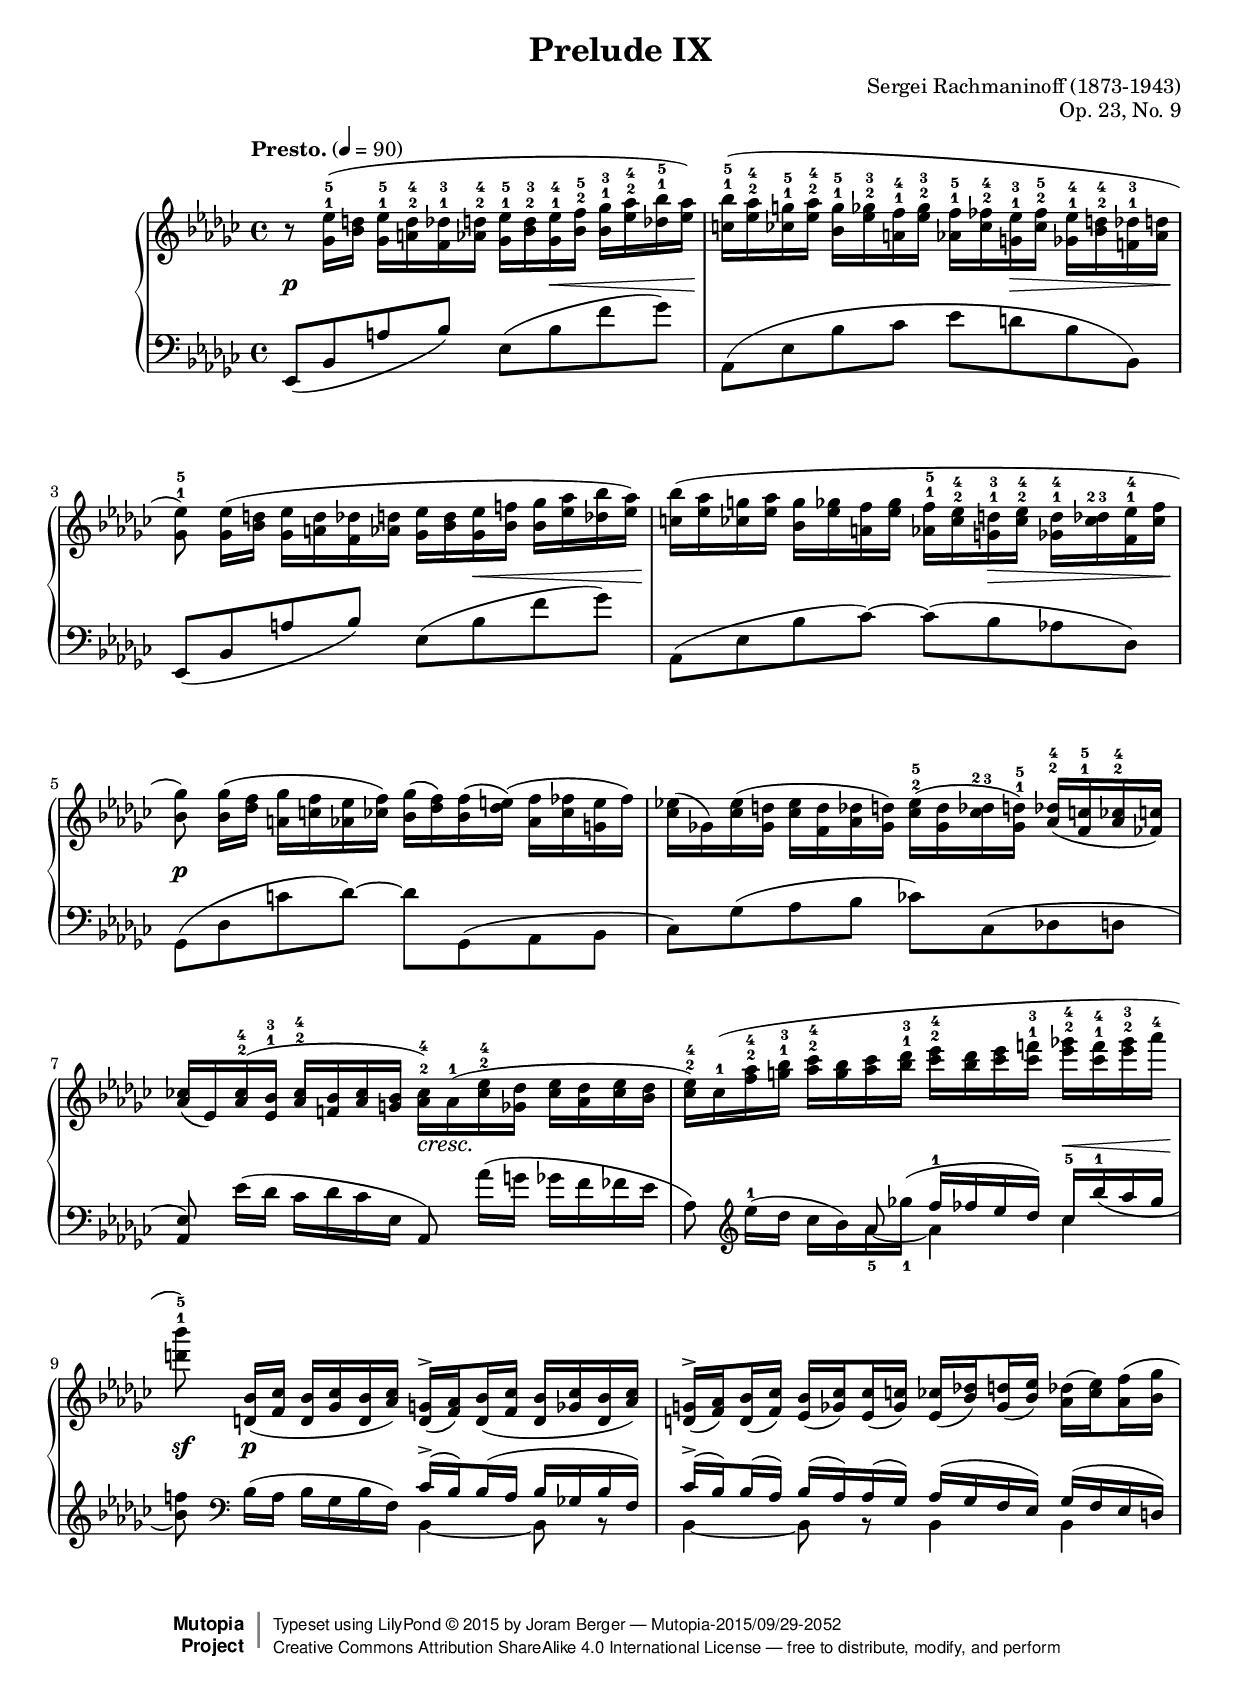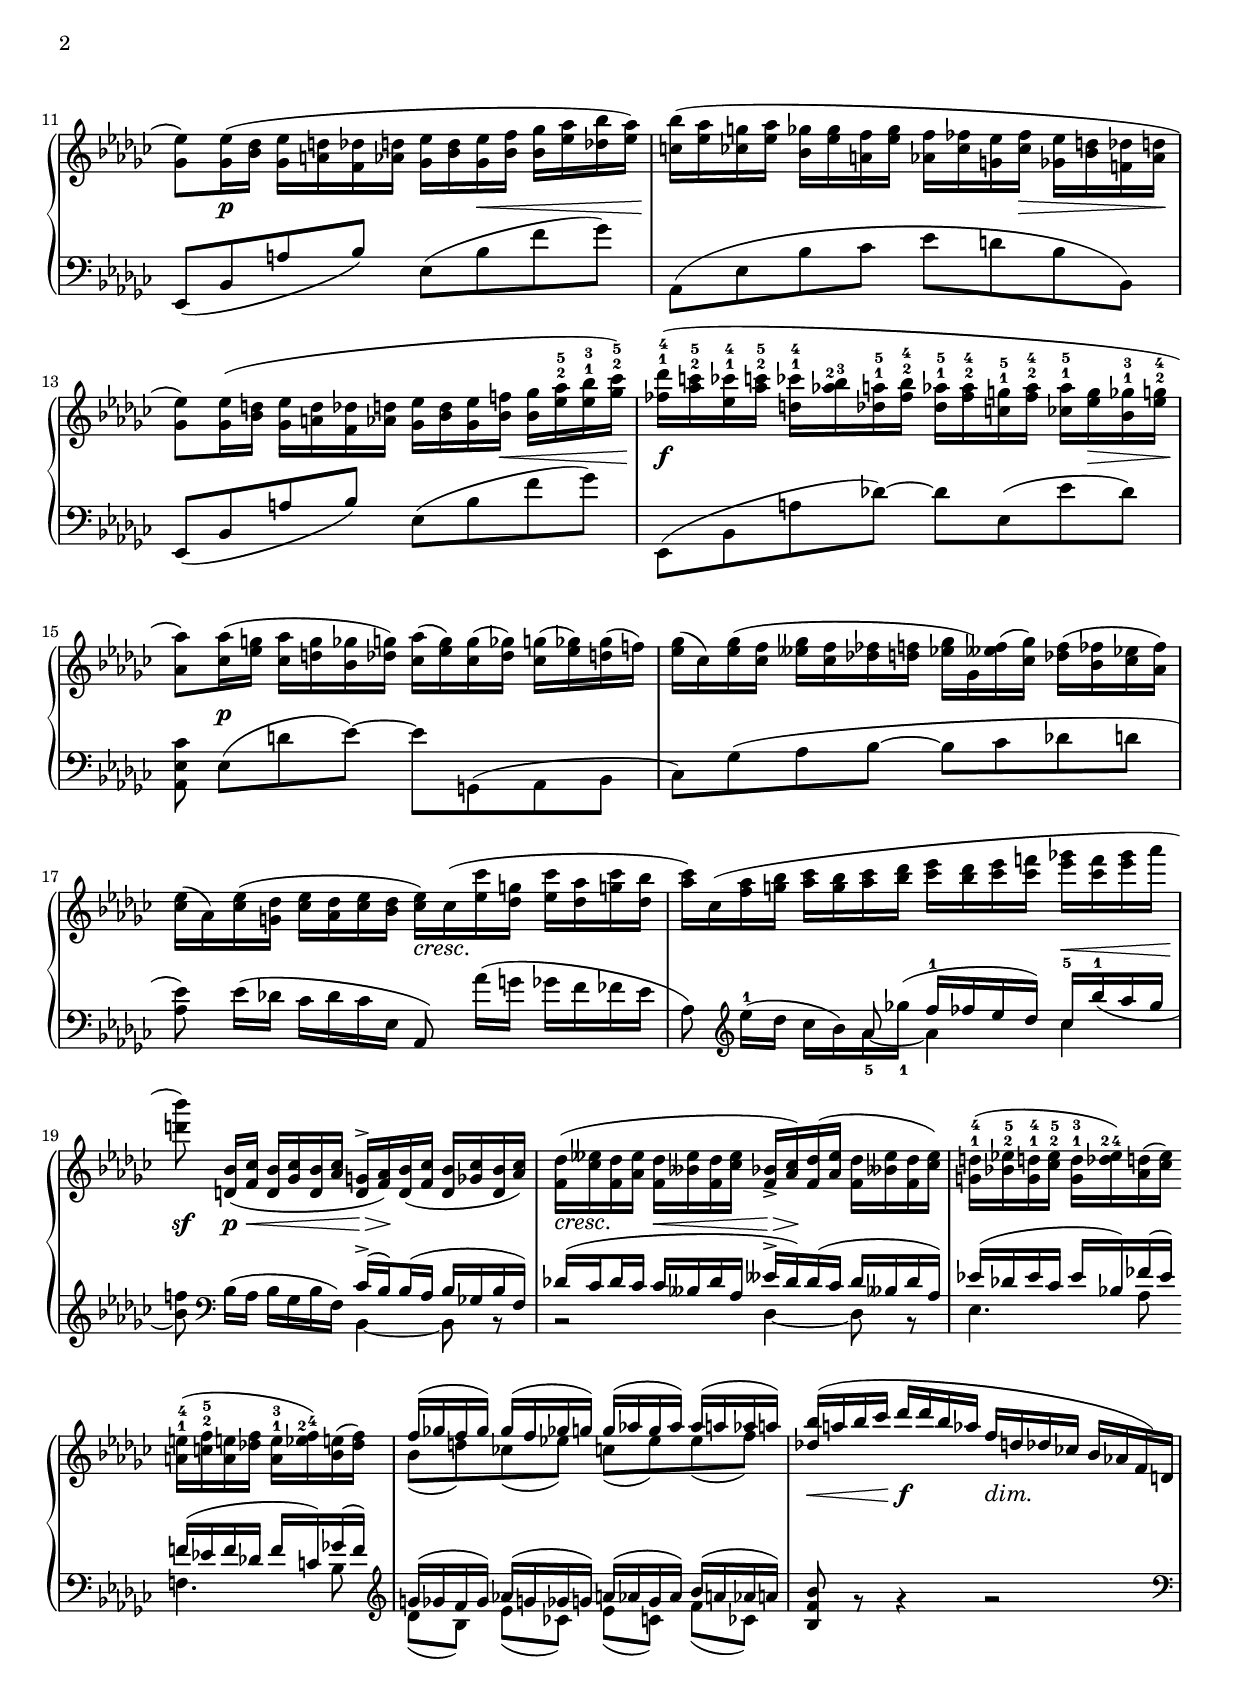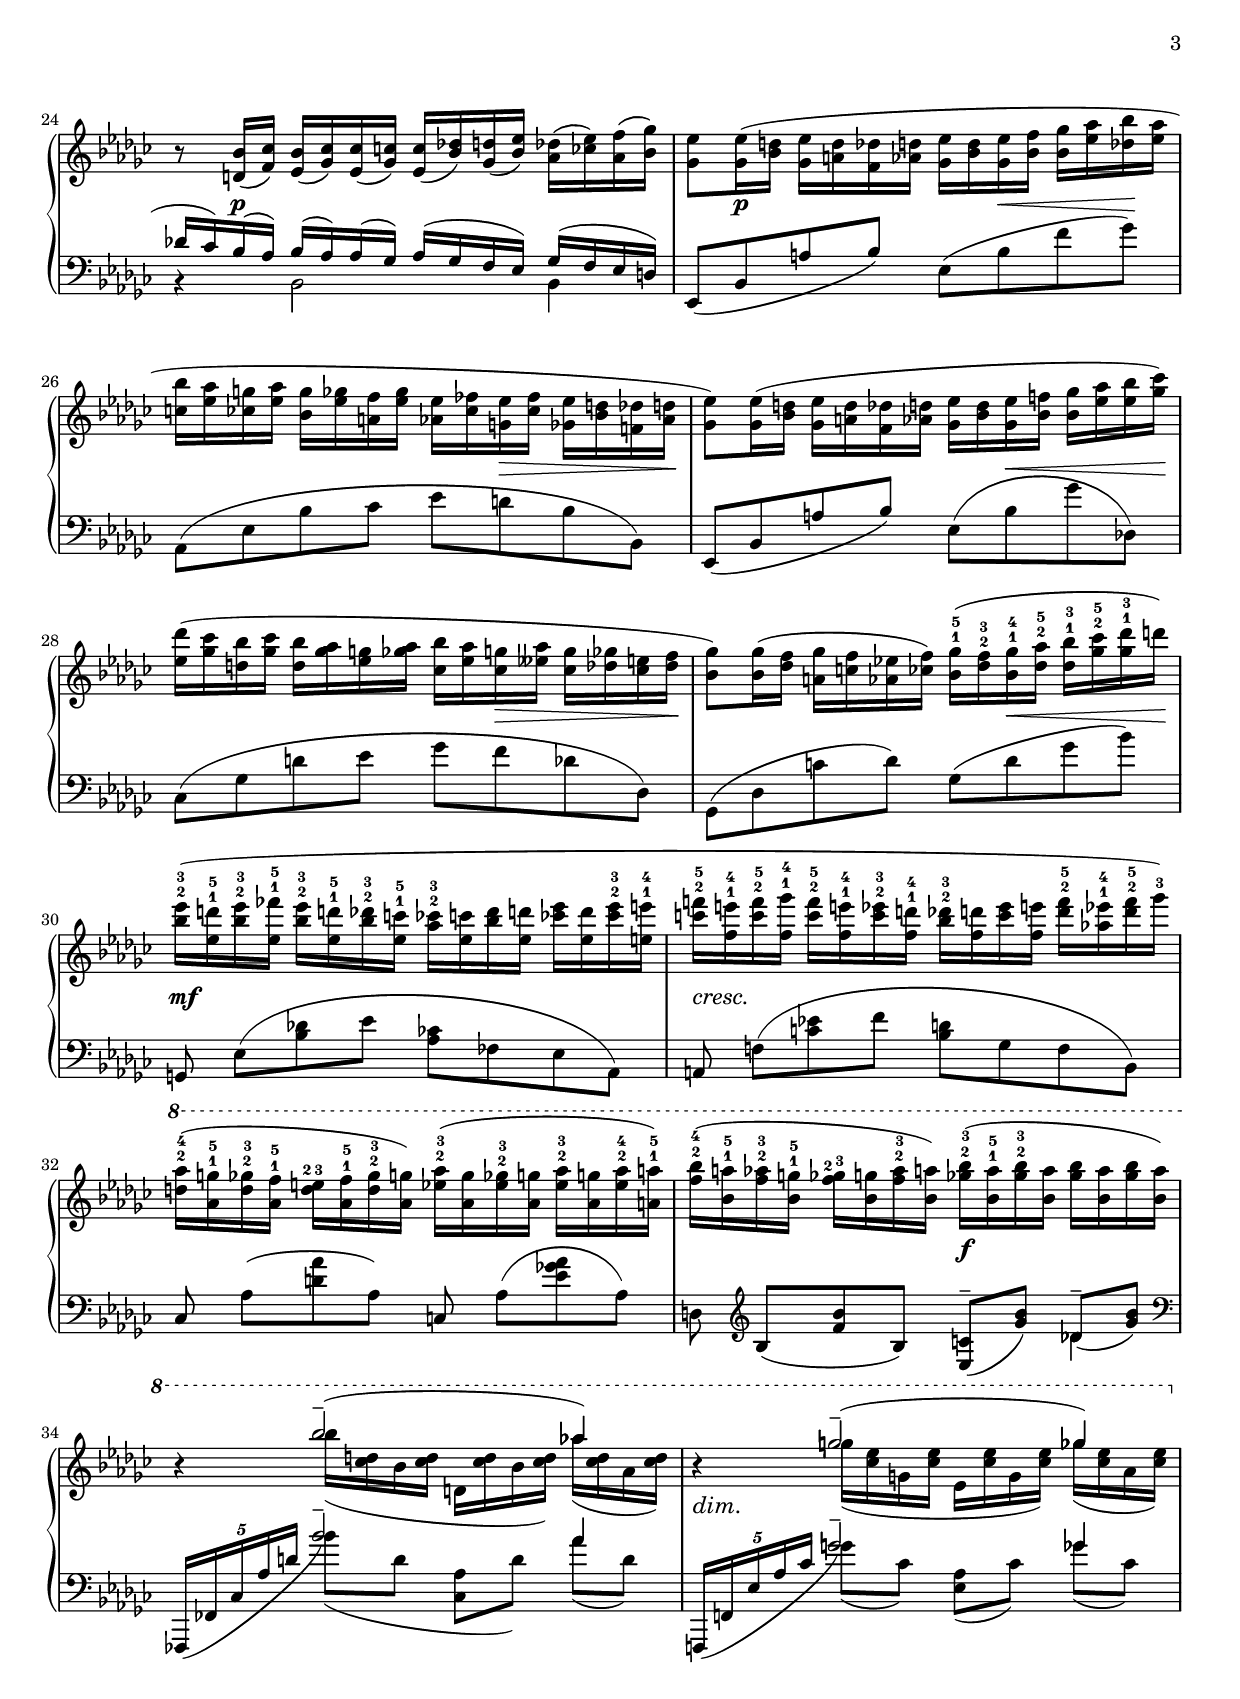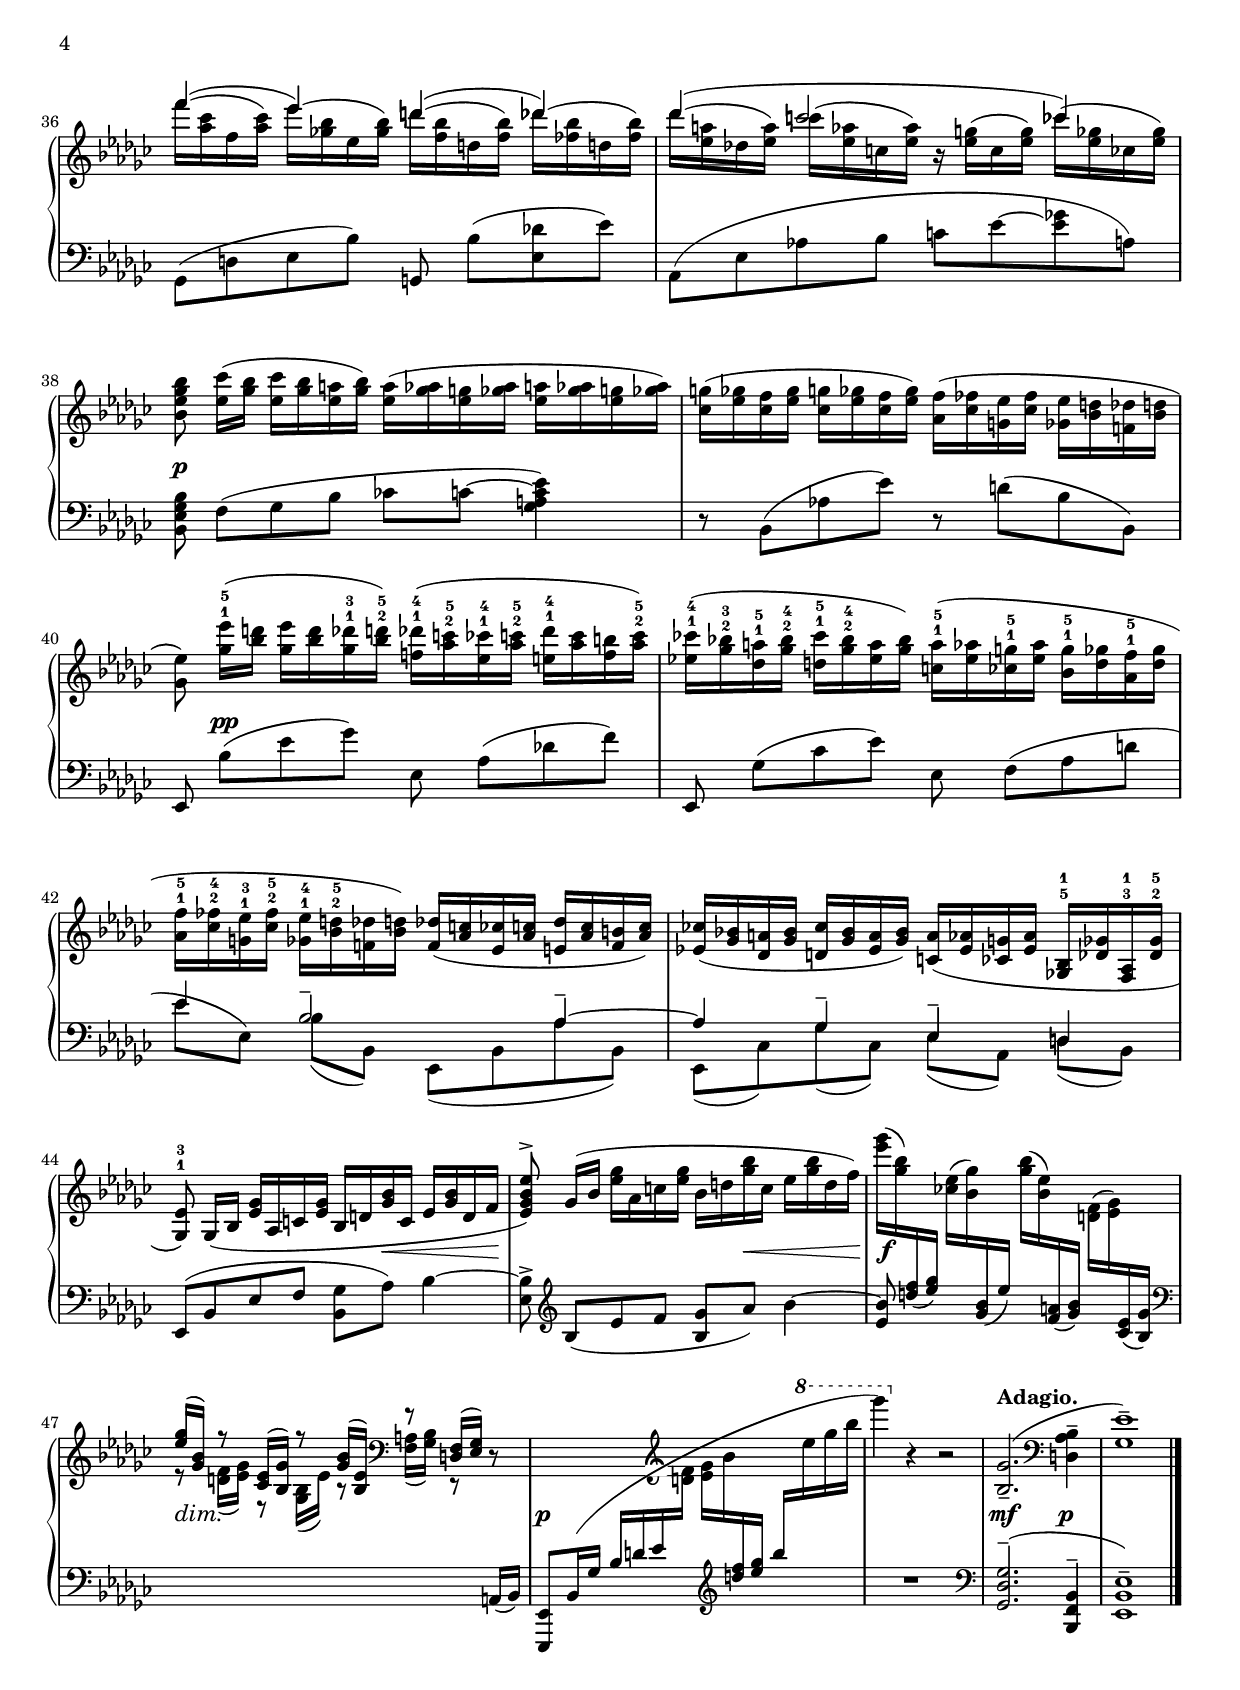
%%--------------------------------------------------------------------
% LilyPond typesetting of Rachmaninoff Prelude Op. 23 No. 5
%%--------------------------------------------------------------------

\version "2.19.17"
\language "deutsch"
\include "articulate.ly"

%\include "editorial-tools/edition-engraver/definitions.ily"

squeezeNotation = {
  \temporary \override Staff.AccidentalPlacement #'right-padding = #-0.05
  
  % TODO: also override LedgerLineSpanner.minimum-length-fraction
  
  % TODO: should use narrow accidentals when they're available,
  % http://code.google.com/p/lilypond/issues/detail?id=2203
  % TODO: only make the override if the stencil exists
  % (currently the function fails when the stencil is empty).
  \temporary \override Staff.Accidental #'stencil =
  #(lambda (grob)
     (ly:stencil-scale (ly:accidental-interface::print grob) 0.92 1))
  
  % TODO: design a narrow notehead glyph??
  % TODO: only make the override if the stencil exists
  % (currently the function fails when the stencil is empty).
  \temporary \override Staff.NoteHead #'stencil =
  #(lambda (grob)
     (ly:stencil-scale (ly:note-head::print grob) 0.96 1.02))
  
  % also, change tracking between letters (there is some snippet doing this)
  % TODO: only make the override if the stencil exists
  % (currently the function fails when the stencil is empty).
  \temporary \override Lyrics.LyricText #'stencil =
  #(lambda (grob)
     (ly:stencil-scale (lyric-text::print grob) 0.92 1))
}


% values between 17 and 19 look acceptable for A4 paper (some tweaks needed though)
% a compromise has to be found that fits on US letter paper, too
#(set-global-staff-size 18.0)

%----- Notes ---------------------------------------------------------
% - the choice between r and s in voices follows the Gutheil source,
%   however, LilyPond prefers to put them them in the order of the
%   voices, i.e. mostly below the staff.
% - stems and articulations are not always consistent in the source
% - the maintainer does not recommend the original tempo

%----- Known problems ------------------------------------------------
% - midi is not nice
% - quite some slurs would need further adjustments (\shape)
% - some hairpins could be better aligned (extra-offset)
% - there are many semiquaver rests at odd places
% - a larger staff size would be possible if clef changes required
%   less space (cf. m. 69 - 71). This would reduce the white space
%   between staves
% - there are 'Impossible or ambiguous (de)crescendo in MIDI.' errors
% - there may be typos

%--------Definitions and shorthands

%\include "openlilylib"
%\useLibrary Stylesheets
%\useNotationFont Greyerzer
%\displayNotationFonts

% shrink hairpin (like in second measure)
hairpin = {
  \once \override Hairpin.extra-offset = #'(0 . -0.8)
  \once \override Hairpin.height = 0.5
}

% same for the lower voice
hairpinII = {
  \once \override Hairpin.height = 0.5
}

shpeSL =  \shape #'((1 . -0.6) (1 . -0.8) (0 . 0) (0 . 0)) Slur

% switch from upper staff (main droite) to lower (main gauche) and vice versa
mg = { \change Staff = "mg" \voiceOne }
md = { \change Staff = "md" \voiceTwo }

% merge note heads of same pitches from different voices like in measure 41
merge = {
  \once \override Staff.NoteColumn.force-hshift = 0
}

% new dynamic mark: ff with white background for measure 24
whiteff = #(make-dynamic-script #{
  \markup \whiteout \pad-markup #0.4 \dynamic ff
#})

% new dynamic mark: pp leggiero for measure 84
ppLeg = #(make-dynamic-script #{
  \markup {
    \dynamic pp
    \with-dimensions #'(0 . 0) #'(0 . 0)
    \normal-text \italic leggiero
  }
#})

whit = 
\tweak #'extra-offset #'(0 . -4.4)
\tweak #'X-offset #-3.3
\tweak #'color #white
\tweak #'outside-staff-priority ##f
^\markup \rounded-box "  "

% move dynamics (either in x and y by a pair or in y by a number)
dyn =
#(define-music-function (parser location shift) (number-or-pair?)
   (_i "Shift dynamics.")
   (if (pair? shift)
       #{
         \once \override DynamicText.extra-offset = $shift
         \once \override DynamicTextSpanner.extra-offset = $shift
         \once \override Hairpin.extra-offset = $shift
       #}
       #{
         \once \override DynamicText.extra-offset = #(cons 0 shift)
         \once \override DynamicTextSpanner.extra-offset = #(cons 0 shift)
         \once \override Hairpin.extra-offset = #(cons 0 shift)
       #}))


% paper and header -------------------------------------

\paper {
  top-margin = 6\mm                              %-minimum top-margin: 8mm
  bottom-margin = 6\mm
  top-markup-spacing.basic-distance = #6         %-dist. from bottom of top margin to the first markup/title
  markup-system-spacing.basic-distance = #5      %-dist. from header/title to first system
  top-system-spacing.basic-distance = #12        %-dist. from top margin to system in pages with no titles
  last-bottom-spacing.basic-distance = #12       %-pads music from copyright block
  last-bottom-spacing.minimum-distance = #0
  ragged-last = ##f
  ragged-bottom = ##f
  ragged-last-bottom = ##f
  page-count = #4
}

\header {
  % visible headers
  title = "Prelude IX"
  composer = "Sergei Rachmaninoff (1873-1943)"
  opus = "Op. 23, No. 9"

  % meta information and Mutopia headers
  date = "1901"
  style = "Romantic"
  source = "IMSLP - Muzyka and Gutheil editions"
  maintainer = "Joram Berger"
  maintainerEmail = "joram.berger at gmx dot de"
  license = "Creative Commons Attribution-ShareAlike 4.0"
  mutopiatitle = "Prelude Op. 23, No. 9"
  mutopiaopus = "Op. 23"
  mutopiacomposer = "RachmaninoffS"
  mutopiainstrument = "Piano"

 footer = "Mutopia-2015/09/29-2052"
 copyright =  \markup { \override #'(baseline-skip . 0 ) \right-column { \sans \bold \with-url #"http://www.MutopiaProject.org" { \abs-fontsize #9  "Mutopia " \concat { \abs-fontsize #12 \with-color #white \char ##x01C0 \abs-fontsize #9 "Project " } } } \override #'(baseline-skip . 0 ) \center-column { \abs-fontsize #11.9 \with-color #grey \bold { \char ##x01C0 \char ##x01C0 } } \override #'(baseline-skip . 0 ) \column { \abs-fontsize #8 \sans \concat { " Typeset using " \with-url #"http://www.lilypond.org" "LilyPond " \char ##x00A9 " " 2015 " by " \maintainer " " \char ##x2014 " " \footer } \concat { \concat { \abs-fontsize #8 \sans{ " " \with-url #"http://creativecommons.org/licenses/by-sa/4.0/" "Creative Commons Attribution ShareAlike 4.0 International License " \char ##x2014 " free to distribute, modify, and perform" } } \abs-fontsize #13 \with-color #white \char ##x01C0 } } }
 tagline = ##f
}

%----- musical content -----------------------------------------------------------

% right hand, upper voice
RHand = \relative c'' {
  % page 1
    \overrideTimeSignatureSettings
        #'(4 . 4)          % timeSignatureFraction
        #'(1 . 16)        % baseMomentFraction
        #'(2 2 4 4 4)         % beatStructure
        #'()                % beamExceptions
  \set fingeringOrientations = #'(up)
  \override Fingering.avoid-slur = #'inside
  %\omit Fingering
  %\fingeringOrientations #'(up) 
  r8 <ges-1 es'-5>16( <b d> <ges-1 es'-5> <a-2 d-4> <f-1 des'-3> <as-2 d-4> 
  <ges-1 es'-5> <b-2 d-3> <ges-1 es'-4> <b-2 f'-5> <b-1 ges'-3> <es-2 as-4> <des-1 b'-5> <es as>) |
  <c-1 b'-5>( <es-2 as-4> <ces-1 g'-5> <es-2 as-4> <b-1 g'-5> <es-2 ges-3> <a,-1 f'-4> <es'-2 ges-3>
  <as,-1 f'-5> <ces-2 fes-4> <g-1 es'-3> <ces-2 fes-5> <ges-1 es'-4> <b-2 d-4> <f-1 des'-3> <as d>
  \once \override Fingering.avoid-slur = #'outside
  <ges-1 es'-5>8)\noBeam <ges es'>16( <b d> <ges es'> <a d> <f des'> <as d> 
  <ges es'> <b d> <ges es'> <b f'> <b ges'> <es as> <des b'> <es as>) |
  <c b'>( <es as> <ces g'> <es as> <b g'> <es ges> <a, f'> <es' ges>
  <as,-1 f'-5> <ces-2 es-4> <g-1 d'-3> <ces-2 es-4> <ges-1 d'-4> <ces-2 des-3> <f,-1 es'-4> <ces' f> |
  \revert Fingering.avoid-slur
  <b ges'>8)\noBeam q16( <des f> <a ges'> <c f> <as es'> <ces f>)
  <b ges'>( <des f>) <b f'>( <des e>) (<as f'> <ces fes> <g e'> fes') |
  <ces es>( ges) <ces es>( <ges d'> <ces es> <f, d'> <as des> <ges d'>)
  <ces-2 es-5>( <ges d'> <ces-2 des-3> <ges-1 d'-5>) <as-2 des-4>( <f-1 c'-5> <as-2 ces-4> <fes c'>)
  <as ces>( es) <as-2 ces-4>( <es-1 b'-3> <as-2 ces-4> <f b> <as ces> <g b>
  <as-2 ces-4>) as-1( <ces-2 es-4> <ges des'> <ces es> <as des> <ces es> <b des> |
  <ces-2 es-4>) 
  \override Fingering.avoid-slur = #'inside
  ces-1( <f-2 as-4> <g-1 b-3> <as-2 ces-4> <g b> <as ces> <b-1 des-3>
  <ces-2 es-4> <b des> <ces es> <ces-1 f-3> <es-2 ges-4> <ces-1 f-4> <es-2 ges-3> as-4
  <d,-1 b'-5>8)\noBeam <d,, b'>16( <f ces'> <d b'> <ges ces> <d b'> <as' ces>)
  \once\set subdivideBeams = ##t
  \set baseMoment = #(ly:make-moment 1/8)
  \set beatStructure = #'(2 2 2 2)
  <d, g>^>( <f as>) <d b'>( <f ces'> <d b'> <ges ces> <d b'> <as' ces>) |
  \set subdivideBeams = ##t
  <d, g>^>( <f as>) <d b'>( <f ces'>) <es b'>( <ges ces>) <es ces'>( <ges c>)
  <es ces'>( <b' des>) <ges d'>( <b es>) <as des>( <ces es>) <as f'>( <b ges'> |
  \set subdivideBeams = ##f
  
  % page 2
  <ges es'>8) q16( <b des> <ges es'> <a d> <f des'> <as d> 
  <ges es'> <b d> <ges es'> <b f'> <b ges'> <es as> <des b'> <es as>) |
  <c b'>( <es as> <ces g'> <es as> <b ges'> <es ges> <a, f'> <es' ges>
  <as, f'> <ces fes> <g es'> <ces fes> <ges es'> <b d> <f des'> <as d> |
  <ges es'>8) q16( <b d> <ges es'> <a d> <f des'> <as d>
  <ges es'> <b d> <ges es'> <b f'> <b ges'> <es-2 as-5> <es-1 b'-3> <ges-2 ces-5>) |
  <fes-1 des'-4>( <as-2 c-5> <es-1 ces'-4> <as-2 c-5> <d,-1 ces'-4> <as'-2 b-3> <des,-1 a'-5> <fes-2 b-4>
  <des-1 as'-5> <fes-2 as-4> <c-1 g'-5> <fes-2 as-4> <ces-1 as'-5> <es g> <b-1 ges'-3> <es-2 g-4> |
  <as, as'>8) <ces as'>16( <es g> <ces as'> <d g> <b ges'> <des g>)
  <ces as'>( <es g>) <ces g'>( <des ges>) <ces g'>( <es ges>) <d ges>( f) |
  <es ges>( ces) <es ges>( <ces f> <eses ges> <ces f> <des fes> <d f>
  <es ges> ges,) <eses' f>( <ces ges'>) <des f>( <b fes'> <ces es> <as fes'>)
  <ces es>( as) <ces es>( <g des'> <ces es> <as des> <ces es> <b des>
  <ces es>) ces( <es ces'> <des g> <es ces'> <des as'> <g ces> <des b'> |
  <as' ces>) ces,( <f as> <g b> <as ces> <g b> <as ces> <b des>
  <ces es> <b des> <ces es> <ces f> <es ges> <ces f> <es ges> as |
  <d, b'>8)\noBeam <d,, b'>16( <f ces'> <d b'> <ges ces> <d b'> <as' ces>
  <d, g>^> <f as>) <d b'>( <f ces'> <d b'> <ges ces> <d b'> <as' ces>) |
  <f des'>( <ces' eses> <f, des'> <as eses'> <f des'> <heses eses> <f des'> <ces' eses>
  <f, b>-> <as ces>) <f des'>( <as eses'> <f des'> <heses eses> <f des'> <ces' eses>) |
  <g-1 d'-4>( <b-2 es-5> <g-1 d'-4> <ces-2 es-5> <g-1 d'-3> <des'-2 es-4>) <as d>( <ces es>)
  
  \squeezeNotation
  
  <a-1 e'-4>( <c-2 f-5> <a e'> <des f> <a-1 e'-3> <es'-2 f-4>) <b e>( <des f>) |
  <<
    {
      \voiceOne
      f16( ges f ges) ges( f ges g) g( as g as) as( a as a)
    }
    \new Voice {
      \voiceTwo
      b,='8( d) ces( es) c( es) es( f)
    }
  >>
  \oneVoice
  \undo \squeezeNotation
  s1
  % page 3
  r8 <d, b'>16( <f ces'>) <es b'>( <ges ces>) <es ces'>( <ges c>)
  <es c'>( <b' des>) <ges d'>( <b es>) <as des>( <ces es>) <as f'>( <b ges'>)
  <ges es'>8 q16( <b d> <ges es'> <a d> <f des'> <as d>
  <ges es'> <b d> <ges es'> <b f'> <b ges'> <es as> <des b'> <es as> |
  <c b'> <es as> <ces g'> <es as> <b g'> <es ges> <a, f'> <es' ges> 
  <as, es'> <ces fes> <g es'> <ces fes> <ges es'> <b d> <f des'> <as d> |
  <ges es'>8) q16( <b d> <ges es'> <a d> <f des'> <as d>
  <ges es'> <b d> <ges es'> <b f'> <b ges'> <es as> <es b'> <ges ces>) |
  <es des'>( <ges ces> <d b'> <ges ces> <d b'> <ges as> <es g> <ges as>
  <ces, b'> <es as> <ces g'> <eses as> <ces g'> <des ges> <ces e> <des f> |
  <b ges'>8) q16( <des f> <a ges'> <c f> <as es'> <ces f>)
  <b-1 ges'-5>( <des-2 f-3> <b-1 ges'-4> <des-2 as'-5> <des-1 b'-3> <ges-2 ces-5> <ges-1 des'-3> d') |
  <b-2 es-3>( <es,-1 d'-5> <b'-2 es-3> <es,-1 fes'-5> <b'-2 es-3> <es,-1 d'-5> <b'-2 des-3> <es,-1 c'-5>
  <as-2 ces-3> <es c'> <b' des> <es, d'> <ces' es> <es, d'> <ces'-2 es-3> <e,-1 e'-4> |
  <c'-2 f-5> <f,-1 e'-4> <c'-2 f-5> <f,-1 ges'-4> <c'-2 f-5> <f,-1 e'-4> <c'-2 es-3> <f,-1 d'-4>
  <b-2 des-3> <f d'> <c' es> <f, e'> <d'-2 f-5> <as-1 es'-4> <d-2 f-5> ges-3) |
  \ottava 1
  <d-2 as'-4>( <as-1 g'-5> <d-2 ges-3> <as-1 f'-5> <d-2 e-3> <as-1 f'-5> <d-2 ges-3> <as g'>)
  <es'-2 as-3>( <as, g'> <es'-2 ges-3> <as, g'> <es'-2 as-3> <as, g'> <es'-2 as-4> <a,-1 a'-5>) |
  <f'-2 b-4>( <b,-1 a'-5> <f'-2 as-3> <b,-1 g'-5> <f'-2 ges-3> <b, g'> <f'-2 as-3> <b, a'>)
  <ges'-2 b-3>( <b,-1 a'-5> <ges'-2 b-3> <b, a'> <ges' b> <b, a'> <ges' b> <b, a'>) |
  r4 << { b'2--( as4) } \\ { b16( <ces, d> b <ces d> d, <ces' d> b <ces d>) as'( <ces, d> as <ces d>) } >> |
  r4 << { g'2--( ges4) } \\ { g16( <ces, es> g <ces es> es, <ces' es> g <ces es>) ges'( <ces, es> as <ces es>) } >> |
  \ottava 0
  \pageBreak
  <<
    {
      \voiceOne
      f4( es) d( des) |
      des4( c2 ces4) |
    }
    \new Voice {
      \oneVoice % TODO: this follows the original (or \voiceTwo here?)
      \shpeSL
      f16( <as, ces> f <as ces>) \shpeSL es'( <ges, b> es <ges b>)
      \shpeSL
      d'( <f, b> d <f b>) \shpeSL des'( <fes, b> d <fes b>) |
      \shpeSL
      des'( <es, a> des <es a>) c'( <es, as> c <es as>)
      r <es g>( c <es g>) ces'( <es, ges> ces <es ges>) |
      
    }
  >>
  \oneVoice
  <b=' es ges b>8\noBeam <es ces'>16( <ges b> <es ces'> <ges b> <es a> <ges b>)
  <es a>16( <ges as> <es g> <ges as> <es a> <ges as> <es g> <ges as>) |
  <ces, g'>16( <es ges> <ces f> <es ges> <ces g'> <es ges> <ces f> <es ges>)
  <as, f'>16( <ces fes> <g es'> <ces fes> <ges es'> <b d> <f des'> <b d> |
  <ges es'>8)\noBeam <ges'-1 es'-5>16( <b d> <ges es'> <b d> <ges-1 des'-3> <b-2 d-5>)
  <f-1 des'-4>16( <as-2 c-5> <es-1 ces'-4> <as-2 c-5> <e-1 des'-4> <as c> <f h> <as-2 c-5>) |
  <es-1 ces'-4>16( <ges-2 b-3> <des-1 a'-5> <ges-2 b-4> <d-1 ces'-5> <ges-2 b-4> <es a> <ges b>)
  <c,-1 a'-5>16( <es as> <ces-1 g'-5> <es as> <b-1 g'-5> <d ges> <as-1 f'-5> <d ges> |
  <as-1 f'-5>16 <ces-2 fes-4> <g-1 es'-3> <ces-2 fes-5> <ges-1 es'-4> <b-2 d-5> <f des'> <b d>)
  <f des'>16( <as c> <es ces'> <as c> <e des'> <as c> <f h> <as c>) |
  <es ces'>16( <ges b> <des a'> <ges b> <d ces'> <ges b> <es a> <ges b>)
  <c, a'>16( <es as> <ces g'> <es as> <b-1 ges-5> <des ges> <as-1 f-3> <des-2 ges-5> |
  <ges,-1 es'-3>8)\noBeam ges16( b <es ges> as, c <es ges> 
  b16 d <ges b> c, es <ges b> d f |
  <es ges b es>8^>)\noBeam ges16( b <es ges> as, c <es ges>
  b d <ges b> c, es <ges b> d f)
  \once \override Beam.positions = #'(-4 . -5)
  \override Beam.damping = 3
  <es'=''' ges>16( <ges, b>)
  \change Staff = "mg" <d f>( <es ges>)
  \change Staff = "md" <ces es>( <b ges'>)
  \change Staff = "mg" <ges b>( es')
  \change Staff = "md" <ges b>( <b, es>)
  \change Staff = "mg" <f a>( <ges b>)
  \change Staff = "md" <d f>( <es ges>)
  \change Staff = "mg" <ces es>( <b ges'>)
  \change Staff = "md"
  \voiceOne
  \break
  <es'='' ges>16( <ges, b>) r8 <ces, es>16( <b ges'>) r8 <ges' b>16( <b, es>)
  \clef bass r8 <d, f>16( <es ges>) \oneVoice r8 |
  \change Staff = "mg"
  \override Staff.Clef.layer = 2
  <es,, es'>8 
  \shape #'((0 . -2) (2 . 1.5) (-3 . 0) (0 . -0.5)) Slur
  b''16( ges' b d es 
  \once \override Staff.Clef.whiteout = ##t
  \override Score.OttavaBracket.padding = 1
  \change Staff = "md" \clef treble <d f>\whit <es ges> b'
  \change Staff = "mg" \clef treble <d f> <es ges> b'
  \change Staff = "md" \ottava 1 es ges b |
  ges'4)
  
  \ottava 0
  r4 r2 |
  <b,,,,= ges'>2.--( \clef bass <d, as' b>4-- | <ges es'>1--)
  \bar "|."
}


% left hand, upper voice
LHand = \relative c, {
  % page 1
  es8( b' a' b) es,( b' f' ges) | as,,( es' b' ces es d b b,) |
  es,8( b' a' b) es,( b' f' ges) | as,,( es' b' ces) ~ ces( b as des,) |
  ges,( des' c' des) ~ des ges,,( as b | ces)  ges'( as b ces) ces,( des d |
  <as es'>)\noBeam es''16( des ces des ces es, as,8)\noBeam as''16( g ges f fes es |
  as,8)\noBeam \clef treble es''16-1( des ces b) 
  <<
    { \voiceTwo as-5 ges'-1^( \voiceOne f-1 fes es des) ces-5 b'-1_( as ges | }
    \new Voice { \voiceOne as,8 _~ \voiceTwo as4 ces } >>
  \oneVoice
  <b f'>8)\noBeam \clef bass b,16( as b ges b f) 
  <<
    { \voiceOne 
      \once\set subdivideBeams = ##t
      \set baseMoment = #(ly:make-moment 1/8)
      \set beatStructure = #'(2 2 2 2)
      ces'->( b) b( as b ges b f) |
      \once\set subdivideBeams = ##t
      ces'->( b) b( as) b( as) as( ges) as( ges f es) ges( f es d) | }
    \new Voice \with { \override Rest.staff-position = #-2 }
    { \voiceTwo b4 ~ b8 r | b4 ~ b8 r b4 b }
  >>
  \oneVoice
  es,8( b' a' b) es,( b ' f' ges) | as,,( es' b' ces es d b b,) |
  es,8( b' a' b) es,( b ' f' ges) | es,,( b' a' des) ~ des es,( es' des) |
  <as, es' ces'>\noBeam es'( d' es) ~ es g,,( as b | ces) ges'( as b ~ b ces des d |
  <as es'>)\noBeam es'16( des ces des ces es, as,8)\noBeam as''16( g ges f fes es |
  as,8)\noBeam \clef treble es''16-1( des ces b) 
  <<
    { \voiceTwo as-5 ges'-1^( \voiceOne f-1 fes es des) ces-5 b'-1_( as ges | }
    \new Voice { \voiceOne as,8 _~ \voiceTwo as4 ces } >>
  \oneVoice
  <b f'>8)\noBeam \clef bass b,16( as b ges b f) 
  <<
    { \voiceOne 
      \once\set subdivideBeams = ##t
      \set baseMoment = #(ly:make-moment 1/8)
      \set beatStructure = #'(2 2 2 2)
      ces'->( b) b( as b ges b f) |
      \once\set subdivideBeams = ##t
      \override Script.avoid-slur = #'inside
      des'( ces des ces ces heses des as eses'-> des) des( ces des heses des as) |
      es'( des es ces es b) fes'( es) \bar "" \break 
      \squeezeNotation
      f( es f des f c) ges'( f) \noBreak
      \clef treble
      g( ges f ges) as( g ges g) a( as g as) b( a as a) | \noBreak
      \change Staff = "md"
      <des b'>16( a' b ces des des b as f d des ces b as f d
      \undo \squeezeNotation
      \pageBreak
      \change Staff = "mg"
      \clef bass
      des ces) b( as) b( as) as( ges) as( ges f es) ges( f es d)
    }
    \new Voice \with { \override Rest.staff-position = #-2 }
    { \voiceTwo b=,4 ~ b8 r | r2 des4 ~ des8 r | es4. as8 f4. b8 |
      des8[( b]) es[( ces]) es[( c]) f[( ces])
      \oneVoice <b f' b>8 r r4 r2 |
      \voiceTwo r4 b,2 b4 |
    }
  >>
  \oneVoice
  es,=,8( b' a' b) es,( b' f' ges) |
  as,,( es' b' ces es d b b,) | es,( b' a' b) es,( b' ges' des,) |
  ces( ges' d' es ges f des des,) | ges,( des' c' des) ges,( des' ges b) |
  g,,\noBeam es'( <b' des> es <as, ces> fes es as,) |
  a\noBeam f'( <c' es> f <b, d> ges f b,) |
  ces\noBeam as'( <d as'> as) c,\noBeam as'( <es' ges as> as,) |
  d, \clef treble b'[( <f' b> b,]) <es, c'>^-[( <ges' b>]) 
  << 
    { 
      \voiceOne
      des--_( <ges b>) |
      \clef bass
      \oneVoice \tuplet 5/4 { fes,,,=,,16( fes' ces' as' d } \voiceOne b'2--) as4 |
      \oneVoice \tuplet 5/4 { f,,,=,,16( f' es' as ces } \voiceOne g'2--) ges4 |
    }
    \new Voice {
      \voiceTwo
      des4 |
      s4 b'8( d, <ces, as'>[ d']) as'( d,) |
      s4 g8( ces,) <es, as>[( ces']) ges'( ces,) |
  } >>
  \oneVoice
  ges,8( d' es b') g, b'[( <des es,> es]) |
  as,,8( es' as b c es ~ <es ges> a,) |
  <b, es ges b>8 f'[( ges b] ces c ~ <ges a c es>4) |
  r8 b,( as' es') r d( b b,) |
  es,8 b''[( es ges]) es, as[( des f]) |
  es,,8 ges'[( ces es]) es,
  << 
    {
      \voiceOne
      s4. |
      es'4 b2-- as4-- ~ |
      as4 ges-- es-- d
    }
    \new Voice {
      \oneVoice
      f=8( as d |
      \voiceTwo
      es[ es,]) b'( b,) es,( b' as' b,) |
      es,( ces') ges'( ces,) es[( as,]) d[( b]) |
    }
  >>
  \oneVoice
  es,=,8( b' es f <b, ges'> as') b4 ~ |
  <es, b'>8-> \clef treble b'[( es f] <b, ges'> as') b4 ~ |
  <es, b'>8 s2.. |
  \clef bass
  \md r8 <d f>16( <es ges>) r8 <ges, b>16( es') r8 <f, a>16( <ges b>) r8
  \change Staff = "mg" \oneVoice a,=,16( b) |
  s1 |
  R1 |
  \clef bass
  <ges des' ges>2.^-^( <b, f' b>4^- |
  <es b' es>1^-)
  
  
}



%------------ Dynamics

dynamics = {
  \tempo "Presto." 4 = 90
  s2\p s8 s4.\< | s2\! s8 s4.\> |
  s2\! s8 s4.\< | s2\! s8 s4.\> | 
  s1\p | s |
  s2 s\cresc | s s4 s\< |
  s8\sf s2..\p | s1 | \pageBreak
  % page 2
  s8 s4.\p s8 s\< s s | s2\! s8. s4\> s16\! |
  s2 s8. s4\< s16 | s2.\f s16 s8.\> |\break
  s8\! s2..\p | s1 |\break
  s2 s\cresc | s2. s4\< |
  s8\sf s\p\< s s s16\> s\! s4. | s8\cresc s s\< s s16\> s\! s4. |
  s1 | s | s4\< s\f s2\dim |\break
  s8\! s2..\p | s8 s4.\p s8 s\< s16 s s\! s | s2 s8 s4\> s16 s\! |
  s2 s8 s4\< s16 s\! | s2 s8 s4\> s16 s\! | s2 s8 s4\< s16 s\! |
  s1\mf |
  s1\cresc |
  s1 | s2 s2\f |
  s1 |
  s1\dim |
  s1 | s1 |
  s1\p |
  s1 | 
  s8 s2..\pp |
  s1*3 |
  s2 s8 s4\< s16 s\! |
  s2 s8 s4\< s16 s\! |
  s1\f |
  s1\dim |
  s1\p |
  s1 |
  \tempo "Adagio."
  s2.\mf s4\p |
  s1  \bar "|."
}


%\editionMod fullscore 2 1/4 edition.Staff.B \once \override NoteHead #'color = #red
%\addEdition fullscore
%-------Typeset music
\score {
  \new PianoStaff <<
    \new Staff = "md"
    %\with { \consists \editionEngraver edition }
    <<
      \clef treble \key es \minor
      \new Voice \RHand
    >>
    \new Dynamics <<
      \dynamics
      %\breaks
    >>
    \new Staff = "mg"
    %\with { \consists \editionEngraver edition }
    <<
      \clef bass \key es \minor
      \new Voice \LHand
    >>
  >>
  \layout {
    \accidentalStyle piano
    \context {
      \Score
      %\omit TupletNumber
      \omit TupletBracket
      \override DynamicTextSpanner.style = #'none
      \override TupletNumber.font-series = #'bold
      \mergeDifferentlyHeadedOff
      \override StaffGrouper.staff-staff-spacing.basic-distance = 11
      \override DynamicLineSpanner.staff-padding = #3.5
      %\consists \editionEngraver my.test % set this to your "global" tag-path
    }
    %\context {
    %  \Voice
      %\consists \editionEngraver ##f % a tag-path of value #f inherits from the parent context
   %}
  }
}
  
% generate midi
\score{
  \unfoldRepeats \articulate 
  \new PianoStaff 
  \with { midiInstrument = "acoustic grand" }
  %\consists \editionEngraver edition }
  <<
    \new Staff = "md" \new Voice << \dynamics \RHand >>
    \new Staff = "mg" \new Voice << \dynamics \LHand >>
  >>
  \midi {
    \tempo 4 = 152
    \context {
      \Score
      midiMinimumVolume = #0.3
      midiMaximumVolume = #1
    }
  }
}
